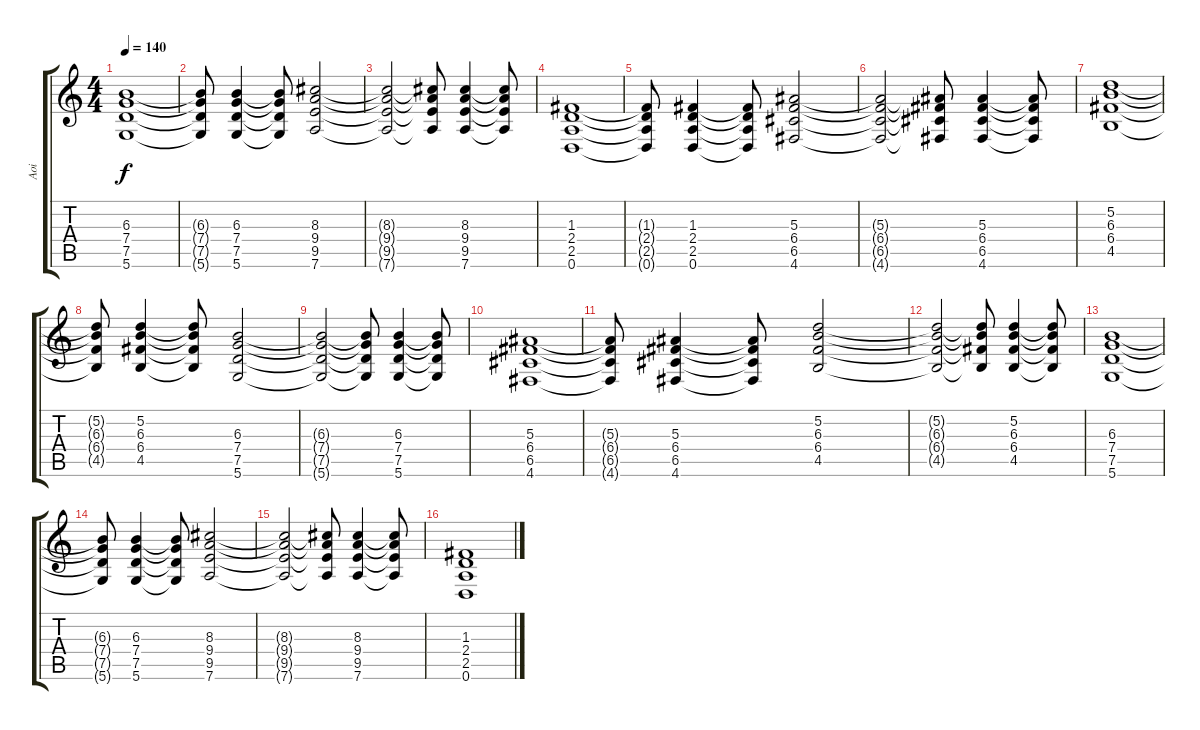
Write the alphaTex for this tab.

\track ("Aoi" "Aoi") {instrument distortionguitar}
\staff {score tabs}
\tuning (D4 A3 F3 C3 G2 D2) {hide}
\ts (4 4)
\tempo 140
\clef g2
\ks c
(6.3 7.4 7.5 5.6).1{dy f} |
(6.3{t} 7.4{t} 7.5{t} 5.6{t}).8 (6.3 7.4 7.5 5.6).4 (6.3{t} 7.4{t} 7.5{t} 5.6{t}).8 (8.3 9.4 9.5 7.6).2 |
(8.3{t} 9.4{t} 9.5{t} 7.6{t}).2 (8.3{t} 9.4{t} 9.5{t} 7.6{t}).8 (8.3 9.4 9.5 7.6).4 (8.3{t} 9.4{t} 9.5{t} 7.6{t}).8 |
(1.3 2.4 2.5 0.6).1 |
(1.3{t} 2.4{t} 2.5{t} 0.6{t}).8 (1.3 2.4 2.5 0.6).4 (1.3{t} 2.4{t} 2.5{t} 0.6{t}).8 (5.3 6.4 6.5 4.6).2 |
(5.3{t} 6.4{t} 6.5{t} 4.6{t}).2 (5.3{t} 6.4{t} 6.5{t} 4.6{t}).8 (5.3 6.4 6.5 4.6).4 (5.3{t} 6.4{t} 6.5{t} 4.6{t}).8 |
(5.2 6.3 6.4 4.5).1 |
(5.2{t} 6.3{t} 6.4{t} 4.5{t}).8 (5.2 6.3 6.4 4.5).4 (5.2{t} 6.3{t} 6.4{t} 4.5{t}).8 (6.3 7.4 7.5 5.6).2 |
(6.3{t} 7.4{t} 7.5{t} 5.6{t}).2 (6.3{t} 7.4{t} 7.5{t} 5.6{t}).8 (6.3 7.4 7.5 5.6).4 (6.3{t} 7.4{t} 7.5{t} 5.6{t}).8 |
(5.3 6.4 6.5 4.6).1 |
(5.3{t} 6.4{t} 6.5{t} 4.6{t}).8 (5.3 6.4 6.5 4.6).4 (5.3{t} 6.4{t} 6.5{t} 4.6{t}).8 (5.2 6.3 6.4 4.5).2 |
(5.2{t} 6.3{t} 6.4{t} 4.5{t}).2 (5.2{t} 6.3{t} 6.4{t} 4.5{t}).8 (5.2 6.3 6.4 4.5).4 (5.2{t} 6.3{t} 6.4{t} 4.5{t}).8 |
(6.3 7.4 7.5 5.6).1 |
(6.3{t} 7.4{t} 7.5{t} 5.6{t}).8 (6.3 7.4 7.5 5.6).4 (6.3{t} 7.4{t} 7.5{t} 5.6{t}).8 (8.3 9.4 9.5 7.6).2 |
(8.3{t} 9.4{t} 9.5{t} 7.6{t}).2 (8.3{t} 9.4{t} 9.5{t} 7.6{t}).8 (8.3 9.4 9.5 7.6).4 (8.3{t} 9.4{t} 9.5{t} 7.6{t}).8 |
(1.3 2.4 2.5 0.6).1
